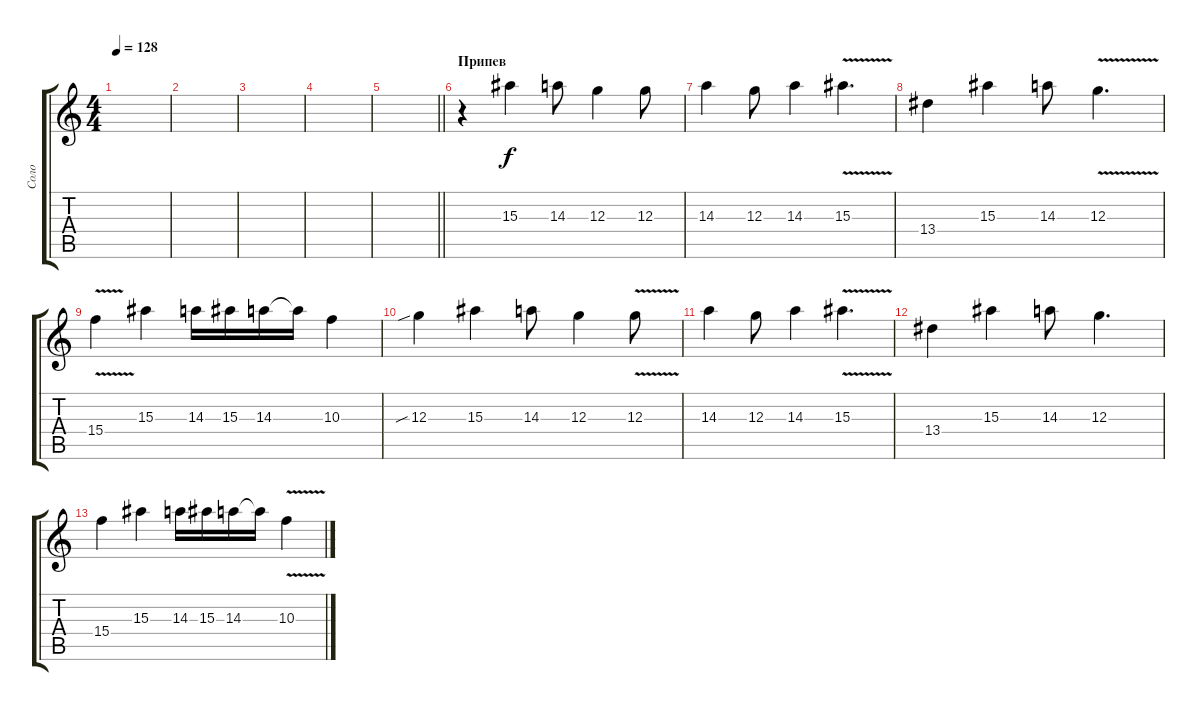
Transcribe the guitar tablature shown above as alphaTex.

\track ("Cоло" "Cоло") {instrument overdrivenguitar}
\staff {score tabs}
\tuning (E4 B3 G3 D3 A2 E2) {hide}
\ts (4 4)
\tempo 128
\clef g2
\ks c
|
|
|
|
\barLineRight lightlight
|
\section ("" "Припев")
r.4 15.3.4 14.3.8 12.3.4 12.3.8 |
14.3.4 12.3.8 14.3.4 15.3{v}.4{d} |
13.4.4 15.3.4 14.3.8 12.3{v}.4{d} |
15.4{v}.4 15.3.4 14.3.16 15.3.16 14.3.16 14.3{t}.16 10.3.4 |
12.3{sib}.4 15.3.4 14.3.8 12.3.4 12.3{v}.8 |
14.3.4 12.3.8 14.3.4 15.3{v}.4{d} |
13.4.4 15.3.4 14.3.8 12.3.4{d} |
15.4.4 15.3.4 14.3.16 15.3.16 14.3.16 14.3{t}.16 10.3{v}.4
